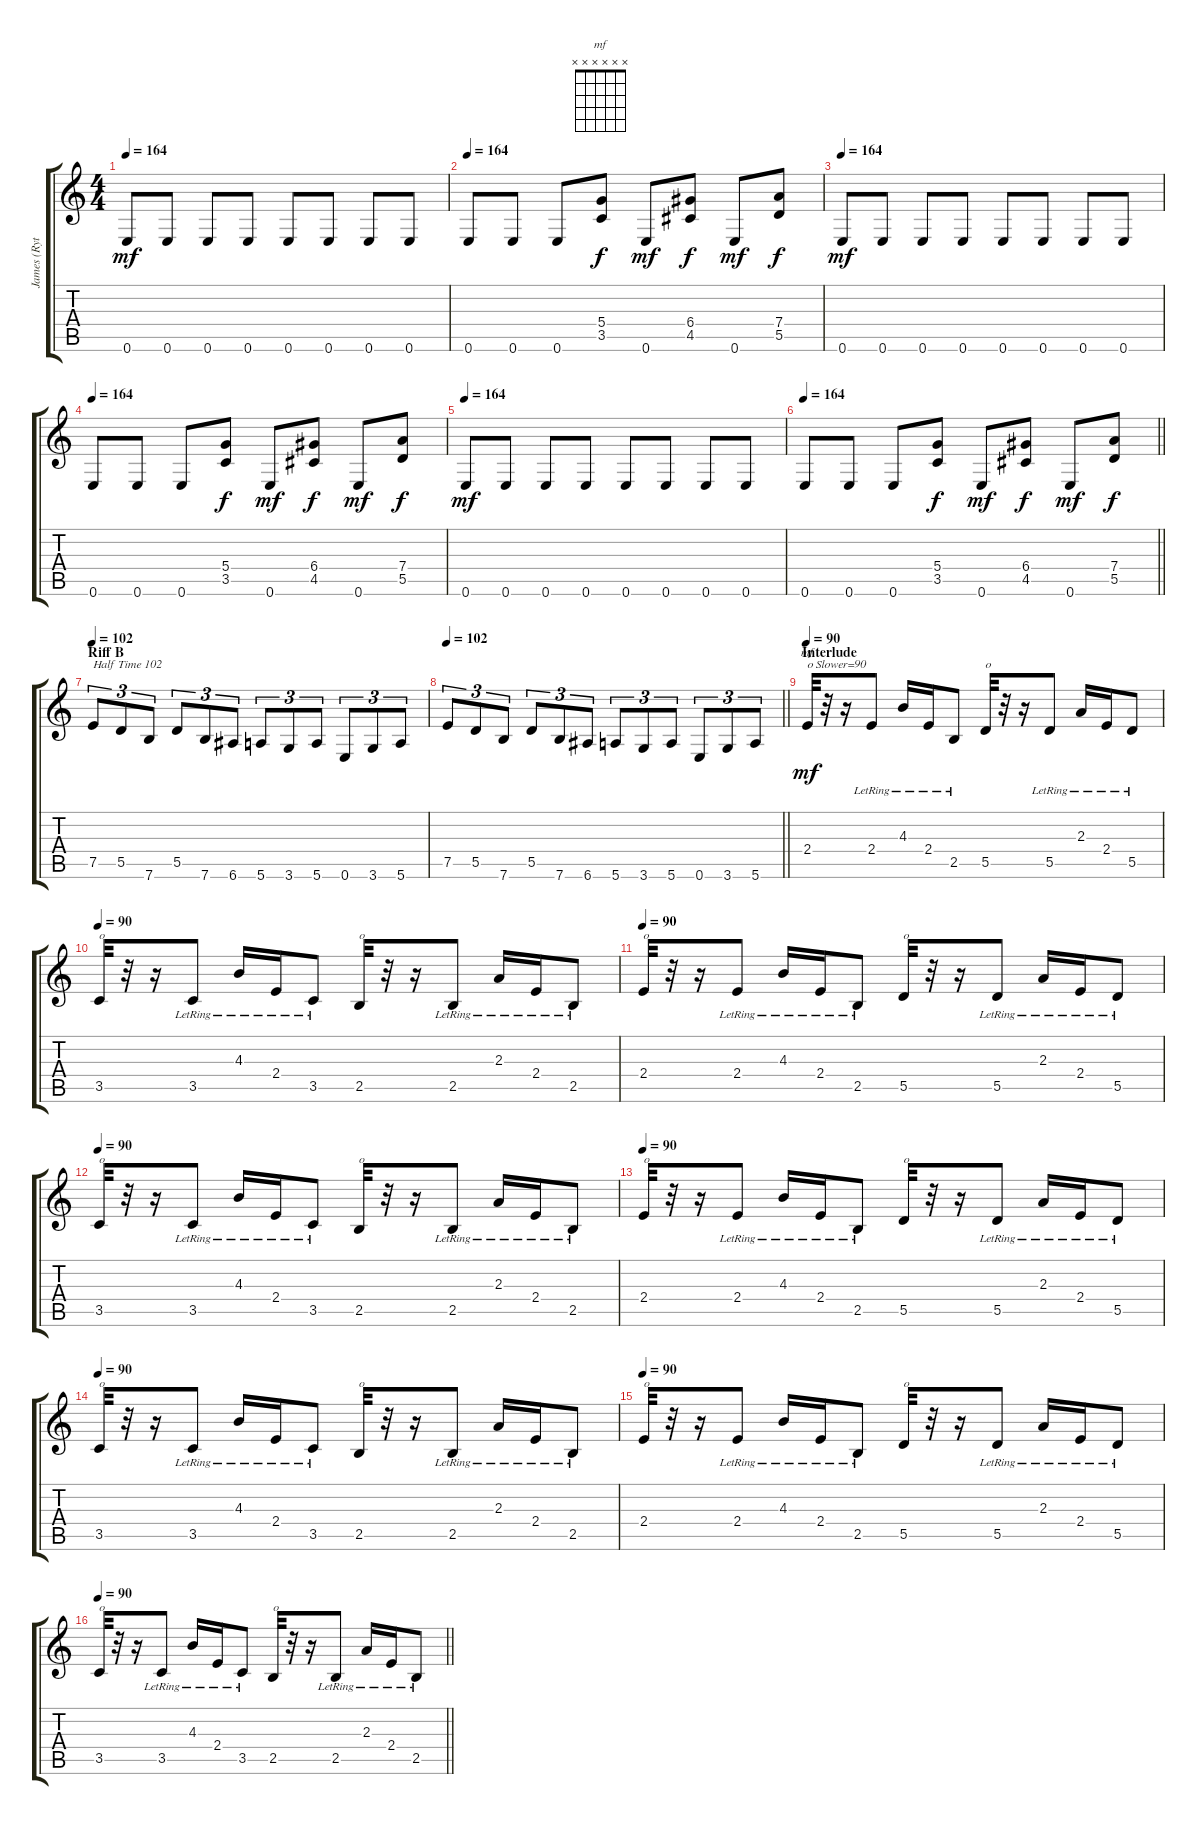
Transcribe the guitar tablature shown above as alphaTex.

\track ("James (Rythm Guitar)" "James (Ryt") {instrument overdrivenguitar}
\staff {score tabs}
\tuning (E4 B3 G3 D3 A2 E2) {hide}
\chord ("mf" x x x x x x)
\ts (4 4)
\tempo 164
\clef g2
\ks c
0.6.8{dy mf} 0.6.8 0.6.8 0.6.8 0.6.8 0.6.8 0.6.8 0.6.8 |
\tempo 164
0.6.8 0.6.8 0.6.8 (5.4 3.5).8{dy f} 0.6.8{dy mf} (6.4 4.5).8{dy f} 0.6.8{dy mf} (7.4 5.5).8{dy f} |
\tempo 164
0.6.8{dy mf} 0.6.8 0.6.8 0.6.8 0.6.8 0.6.8 0.6.8 0.6.8 |
\tempo 164
0.6.8 0.6.8 0.6.8 (5.4 3.5).8{dy f} 0.6.8{dy mf} (6.4 4.5).8{dy f} 0.6.8{dy mf} (7.4 5.5).8{dy f} |
\tempo 164
0.6.8{dy mf} 0.6.8 0.6.8 0.6.8 0.6.8 0.6.8 0.6.8 0.6.8 |
\tempo 164
\barLineRight lightlight
0.6.8 0.6.8 0.6.8 (5.4 3.5).8{dy f} 0.6.8{dy mf} (6.4 4.5).8{dy f} 0.6.8{dy mf} (7.4 5.5).8{dy f} |
\section ("" "Riff B")
\tempo 102
7.5.8{tu (3 2) txt "Half Time 102"} 5.5.8{tu (3 2)} 7.6.8{tu (3 2)} 5.5.8{tu (3 2)} 7.6.8{tu (3 2)} 6.6.8{tu (3 2)} 5.6.8{tu (3 2)} 3.6.8{tu (3 2)} 5.6.8{tu (3 2)} 0.6.8{tu (3 2)} 3.6.8{tu (3 2)} 5.6.8{tu (3 2)} |
\tempo 102
\barLineRight lightlight
7.5.8{tu (3 2)} 5.5.8{tu (3 2)} 7.6.8{tu (3 2)} 5.5.8{tu (3 2)} 7.6.8{tu (3 2)} 6.6.8{tu (3 2)} 5.6.8{tu (3 2)} 3.6.8{tu (3 2)} 5.6.8{tu (3 2)} 0.6.8{tu (3 2)} 3.6.8{tu (3 2)} 5.6.8{tu (3 2)} |
\section ("" "Interlude")
\tempo 90
2.4.32{ch "mf" txt "o Slower=90" dy mf} r.32 r.16 2.4{lr}.8 4.3{lr}.16 2.4{lr}.16 2.5{lr}.8 5.5.32{txt "o"} r.32 r.16 5.5{lr}.8 2.3{lr}.16 2.4{lr}.16 5.5{lr}.8 |
\tempo 90
3.5.32{txt "o"} r.32 r.16 3.5{lr}.8 4.3{lr}.16 2.4{lr}.16 3.5{lr}.8 2.5.32{txt "o"} r.32 r.16 2.5{lr}.8 2.3{lr}.16 2.4{lr}.16 2.5{lr}.8 |
\tempo 90
2.4.32{txt "o"} r.32 r.16 2.4{lr}.8 4.3{lr}.16 2.4{lr}.16 2.5{lr}.8 5.5.32{txt "o"} r.32 r.16 5.5{lr}.8 2.3{lr}.16 2.4{lr}.16 5.5{lr}.8 |
\tempo 90
3.5.32{txt "o"} r.32 r.16 3.5{lr}.8 4.3{lr}.16 2.4{lr}.16 3.5{lr}.8 2.5.32{txt "o"} r.32 r.16 2.5{lr}.8 2.3{lr}.16 2.4{lr}.16 2.5{lr}.8 |
\tempo 90
2.4.32{txt "o"} r.32 r.16 2.4{lr}.8 4.3{lr}.16 2.4{lr}.16 2.5{lr}.8 5.5.32{txt "o"} r.32 r.16 5.5{lr}.8 2.3{lr}.16 2.4{lr}.16 5.5{lr}.8 |
\tempo 90
3.5.32{txt "o"} r.32 r.16 3.5{lr}.8 4.3{lr}.16 2.4{lr}.16 3.5{lr}.8 2.5.32{txt "o"} r.32 r.16 2.5{lr}.8 2.3{lr}.16 2.4{lr}.16 2.5{lr}.8 |
\tempo 90
2.4.32{txt "o"} r.32 r.16 2.4{lr}.8 4.3{lr}.16 2.4{lr}.16 2.5{lr}.8 5.5.32{txt "o"} r.32 r.16 5.5{lr}.8 2.3{lr}.16 2.4{lr}.16 5.5{lr}.8 |
\tempo 90
\barLineRight lightlight
3.5.32{txt "o"} r.32 r.16 3.5{lr}.8 4.3{lr}.16 2.4{lr}.16 3.5{lr}.8 2.5.32{txt "o"} r.32 r.16 2.5{lr}.8 2.3{lr}.16 2.4{lr}.16 2.5{lr}.8
